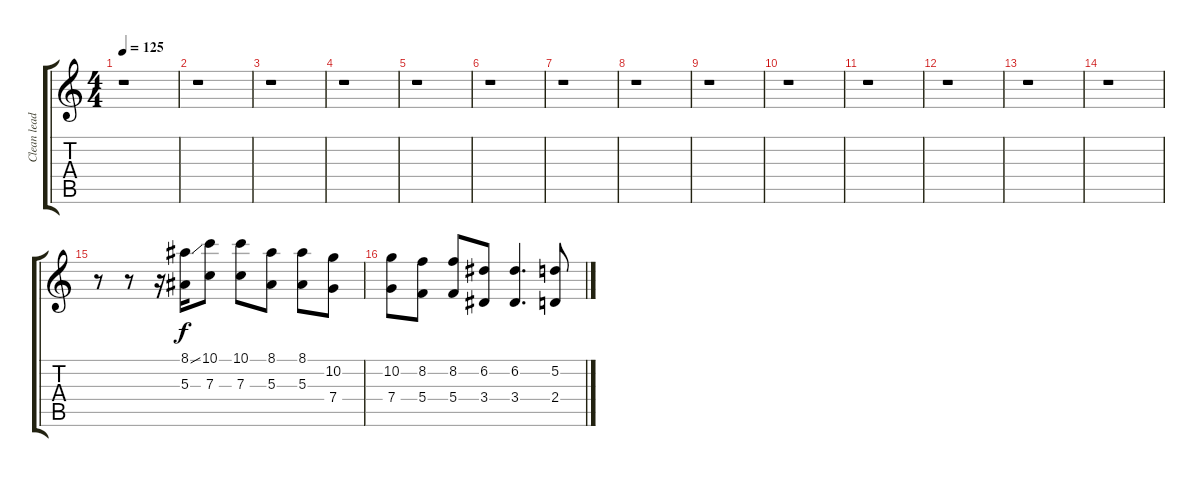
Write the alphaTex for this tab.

\track ("Clean lead" "Clean lead") {instrument electricguitarjazz}
\staff {score tabs}
\tuning (D4 A3 F3 C3 G2 C2) {hide}
\ts (4 4)
\tempo 125
\clef g2
\ks c
r.1{dy f} |
r.1 |
r.1 |
r.1 |
r.1 |
r.1 |
r.1 |
r.1 |
r.1 |
r.1 |
r.1 |
r.1 |
r.1 |
r.1 |
r.8 r.8 r.16 (8.1{ss} 5.3).16 (10.1 7.3).8 (10.1 7.3).8 (8.1 5.3).8 (8.1 5.3).8 (10.2 7.4).8 |
(10.2 7.4).8 (8.2 5.4).8 (8.2 5.4).8 (6.2 3.4).8 (6.2 3.4).4{d} (5.2 2.4).8
